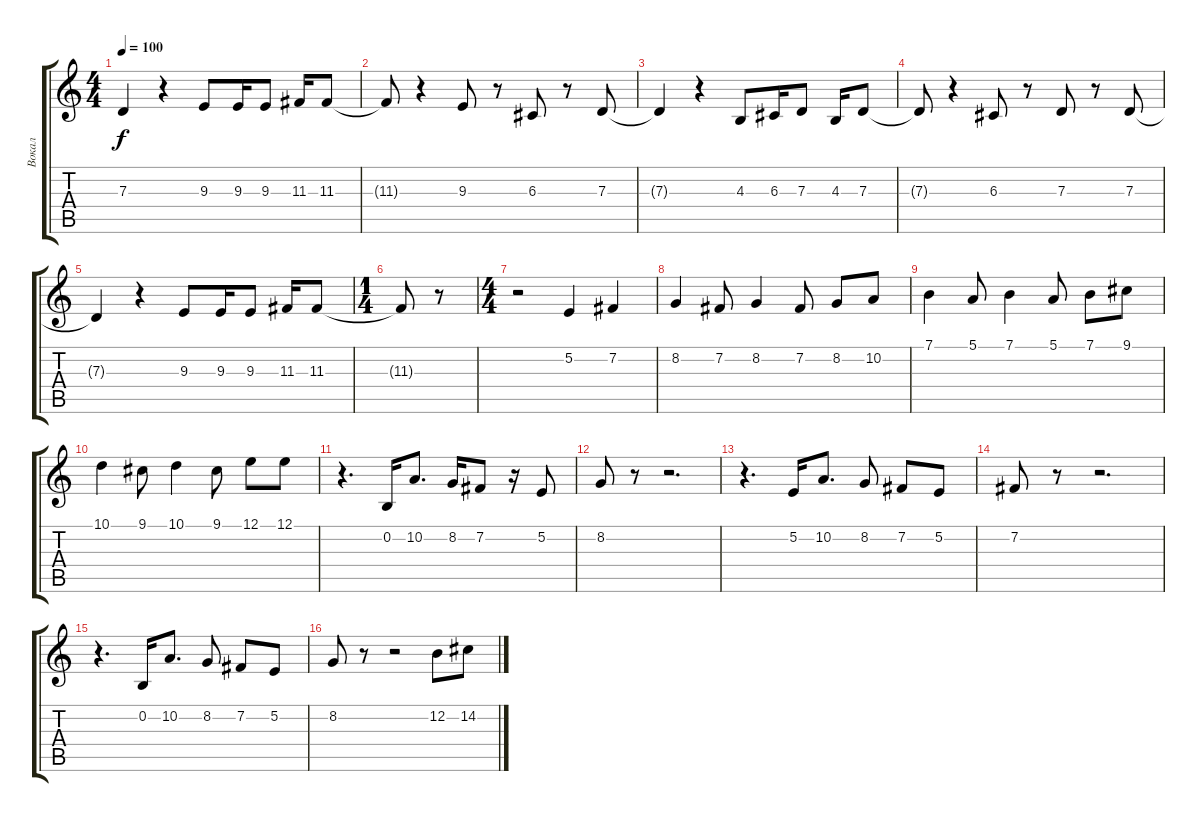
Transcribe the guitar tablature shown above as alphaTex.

\track ("Вокал" "Вокал") {instrument oboe}
\staff {score tabs}
\tuning (E4 B3 G3 D3 A2 E2) {hide}
\ts (4 4)
\tempo 100
\clef g2
\ks c
7.3{t}.4{dy f} r.4 9.3.8 9.3.16 9.3.8 11.3.16 11.3.8 |
11.3{t}.8 r.4 9.3.8 r.8 6.3.8 r.8 7.3.8 |
7.3{t}.4 r.4 4.3.8 6.3.16 7.3.8 4.3.16 7.3.8 |
7.3{t}.8 r.4 6.3.8 r.8 7.3.8 r.8 7.3.8 |
7.3{t}.4 r.4 9.3.8 9.3.16 9.3.8 11.3.16 11.3.8 |
\ts (1 4)
11.3{t}.8 r.8 |
\ts (4 4)
r.2 5.2.4 7.2.4 |
8.2.4 7.2.8 8.2.4 7.2.8 8.2.8 10.2.8 |
7.1.4 5.1.8 7.1.4 5.1.8 7.1.8 9.1.8 |
10.1.4 9.1.8 10.1.4 9.1.8 12.1.8 12.1.8 |
r.4{d} 0.2.16 10.2.8{d} 8.2.16 7.2.8 r.16 5.2.8 |
8.2.8 r.8 r.2{d} |
r.4{d} 5.2.16 10.2.8{d} 8.2.8 7.2.8 5.2.8 |
7.2.8 r.8 r.2{d} |
r.4{d} 0.2.16 10.2.8{d} 8.2.8 7.2.8 5.2.8 |
8.2.8 r.8 r.2 12.2.8 14.2.8
